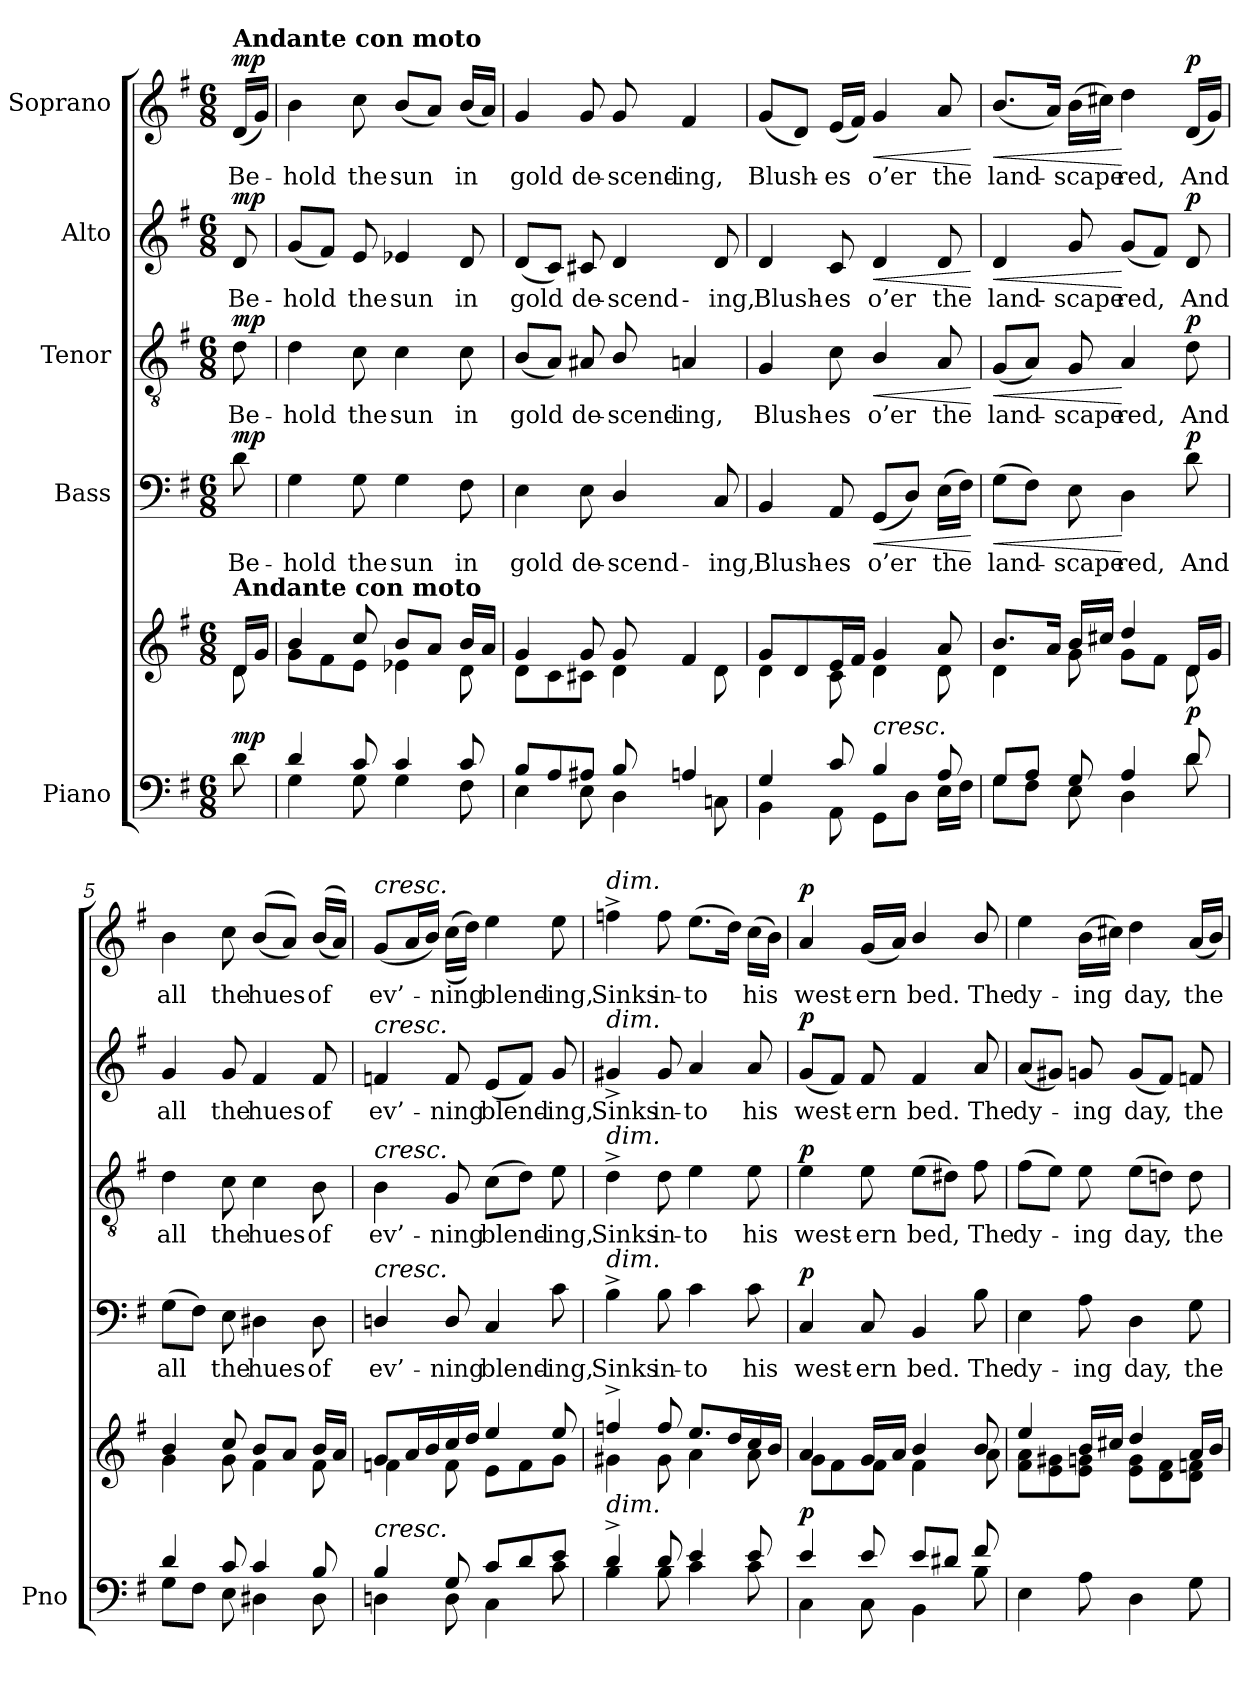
**kern	**kern	**dynam	**kern	**text	**dynam	**kern	**text	**dynam	**kern	**text	**dynam	**kern	**text	**dynam
*part5	*part5	*part5	*part4	*part4	*part4	*part3	*part3	*part3	*part2	*part2	*part2	*part1	*part1	*part1
*staff6	*staff5	*staff5/6	*staff4	*staff4	*staff4	*staff3	*staff3	*staff3	*staff2	*staff2	*staff2	*staff1	*staff1	*staff1
*I"Piano	*	*	*I"Bass	*	*	*I"Tenor	*	*	*I"Alto	*	*	*I"Soprano	*	*
*I'Pno	*	*	*	*	*	*	*	*	*	*	*	*	*	*
*clefF4	*clefG2	*	*clefF4	*	*	*clefGv2	*	*	*clefG2	*	*	*clefG2	*	*
*k[f#]	*k[f#]	*	*k[f#]	*	*	*k[f#]	*	*	*k[f#]	*	*	*k[f#]	*	*
*M6/8	*M6/8	*	*M6/8	*	*	*M6/8	*	*	*M6/8	*	*	*M6/8	*	*
*MM60	*MM60	*	*MM60	*	*	*MM60	*	*	*MM60	*	*	*MM60	*	*
=	=	=	=	=	=	=	=	=	=	=	=	=	=	=
*	*^	*	*	*	*	*	*	*	*	*	*	*	*	*
!	!	!	!	!	!	!	!	!	!	!	!	!	!LO:TX:a:B:t=Andante con moto	!	!
!	!LO:TX:a:B:t=Andante con moto	!	!	!	!	!	!	!	!	!	!	!	!	!	!
!	!	!	!LO:DY:a=2	!	!	!LO:DY:a	!	!	!LO:DY:a	!	!	!LO:DY:a	!	!	!LO:DY:a
8d\	16d/LL	8d\	mp	8d\	Be-	mp	8d\	Be-	mp	8d/	Be-	mp	(16d/LL	Be-	mp
.	16g/JJ	.	.	.	.	.	.	.	.	.	.	.	16g/JJ)	.	.
=1	=1	=1	=1	=1	=1	=1	=1	=1	=1	=1	=1	=1	=1	=1	=1
*^	*	*	*	*	*	*	*	*	*	*	*	*	*	*	*
4d/	4G\	4b/	8g\L	.	4G\	-hold	.	4d\	-hold	.	(8g/L	-hold	.	4b\	-hold	.
.	.	.	8f#\	.	.	.	.	.	.	.	8f#/J)	.	.	.	.	.
8c/	8G\	8cc/	8e\J	.	8G\	the	.	8c\	the	.	8e/	the	.	8cc\	the	.
4c/	4G\	8b/L	4e-X\	.	4G\	sun	.	4c\	sun	.	4e-X/	sun	.	(8b/L	sun	.
.	.	8a/J	.	.	.	.	.	.	.	.	.	.	.	8a/J)	.	.
8c/	8F#\	16b/LL	8d\	.	8F#\	in	.	8c\	in	.	8d/	in	.	(16b/LL	in	.
.	.	16a/JJ	.	.	.	.	.	.	.	.	.	.	.	16a/JJ)	.	.
=2	=2	=2	=2	=2	=2	=2	=2	=2	=2	=2	=2	=2	=2	=2	=2	=2
8B/L	4E\	4g/	8d\L	.	4E\	gold	.	(8B/L	gold	.	(8d/L	gold	.	4g/	gold	.
8A/	.	.	8c\	.	.	.	.	8A/J)	.	.	8c/J)	.	.	.	.	.
8A#X/J	8E\	8g/	8c#X\J	.	8E\	de-	.	8A#X/	de-	.	8c#X/	de-	.	8g/	de-	.
8B/	4D\	8g/	4d\	.	4D/	-scend-	.	8B/	-scend-	.	4d/	-scend-	.	8g/	-scend-	.
4An/	.	4f#/	.	.	.	.	.	4An/	-ing,	.	.	.	.	4f#/	-ing,	.
.	8Cn\	.	8d\	.	8C/	-ing,	.	.	.	.	8d/	-ing,	.	.	.	.
=3	=3	=3	=3	=3	=3	=3	=3	=3	=3	=3	=3	=3	=3	=3	=3	=3
4G/	4BB\	8g/L	4d\	.	4BB/	Blush-	.	4G/	Blush-	.	4d/	Blush-	.	(8g/L	Blush-	.
.	.	8d/	.	.	.	.	.	.	.	.	.	.	.	8d/J)	.	.
8c/	8AA\	16e/L	8c\	.	8AA/	-es	.	8c\	-es	.	8c/	-es	.	(16e/LL	-es	.
.	.	16f#/JJ	.	.	.	.	.	.	.	.	.	.	.	16f#/JJ)	.	.
!LO:TX:a:i:t=cresc.	!	!	!	!	!	!	!	!	!	!	!	!	!	!	!	!
!	!	!	!	!	!	!	!LO:HP:b	!	!	!LO:HP:b	!	!	!LO:HP:b	!	!	!LO:HP:b
4B/	8GG\L	4g/	4d\	.	(8GG/L	o’er	<	4B/	o’er	<	4d/	o’er	<	4g/	o’er	<
.	8D\J	.	.	.	8D/J)	.	.	.	.	.	.	.	.	.	.	.
8A/	16E\LL	8a/	8d\	.	(16E\LL	the	.	8A/	the	.	8d/	the	.	8a/	the	.
.	16F#\JJ	.	.	.	16F#\JJ)	.	.	.	.	.	.	.	.	.	.	.
*v	*v	*	*	*	*	*	*	*	*	*	*	*	*	*	*	*
*	*v	*v	*	*	*	*	*	*	*	*	*	*	*	*	*
.	.	.	.	.	[	.	.	[	.	.	[	.	.	[
=4	=4	=4	=4	=4	=4	=4	=4	=4	=4	=4	=4	=4	=4	=4
*^	*^	*	*	*	*	*	*	*	*	*	*	*	*	*
!	!	!	!	!	!	!	!LO:HP:b	!	!	!LO:HP:b	!	!	!LO:HP:b	!	!	!LO:HP:b
8G/L	8G\L	8.b/L	4d\	.	(8G\L	land-	<	(8G/L	land-	<	4d/	land-	<	(8.b/L	land-	<
8A/J	8F#\J	.	.	.	8F#\J)	.	.	8A/J)	.	.	.	.	.	.	.	.
.	.	16a/Jk	.	.	.	.	.	.	.	.	.	.	.	16a/Jk)	.	.
8G/	8E\	16b/LL	8g\	.	8E\	-scape	.	8G/	-scape	.	8g/	-scape	.	(16b\LL	-scape	.
.	.	16cc#X/JJ	.	.	.	.	.	.	.	.	.	.	.	16cc#X\JJ)	.	.
4A/	4D\	4dd/	8g\L	.	4D\	red,	[	4A/	red,	[	(8g/L	red,	[	4dd\	red,	[
.	.	.	8f#\J	.	.	.	.	.	.	.	8f#/J)	.	.	.	.	.
!	!	!	!	!LO:DY:a=2	!	!	!LO:DY:a	!	!	!LO:DY:a	!	!	!LO:DY:a	!	!	!LO:DY:a
8d/	8d\	16d/LL	8d\	p	8d\	And	p	8d\	And	p	8d/	And	p	(16d/LL	And	p
.	.	16g/JJ	.	.	.	.	.	.	.	.	.	.	.	16g/JJ)	.	.
=5	=5	=5	=5	=5	=5	=5	=5	=5	=5	=5	=5	=5	=5	=5	=5	=5
4d/	8G\L	4b/	4g\	.	(8G\L	all	.	4d\	all	.	4g/	all	.	4b\	all	.
.	8F#\J	.	.	.	8F#\J)	.	.	.	.	.	.	.	.	.	.	.
8c/	8E\	8cc/	8g\	.	8E\	the	.	8c\	the	.	8g/	the	.	8cc\	the	.
4c/	4D#X\	8b/L	4f#\	.	4D#X\	hues	.	4c\	hues	.	4f#/	hues	.	((8b/L	hues	.
.	.	8a/J	.	.	.	.	.	.	.	.	.	.	.	8a/J))	.	.
8B/	8D#\	16b/LL	8f#\	.	8D#\	of	.	8B\	of	.	8f#/	of	.	((16b/LL	of	.
.	.	16a/JJ	.	.	.	.	.	.	.	.	.	.	.	16a/JJ))	.	.
=6	=6	=6	=6	=6	=6	=6	=6	=6	=6	=6	=6	=6	=6	=6	=6	=6
!	!	!	!	!	!	!	!	!	!	!	!	!	!	!LO:TX:a:i:t=cresc.	!	!
!	!	!	!	!	!	!	!	!	!	!	!LO:TX:a:i:t=cresc.	!	!	!	!	!
!	!	!	!	!	!	!	!	!LO:TX:a:i:t=cresc.	!	!	!	!	!	!	!	!
!	!	!	!	!	!LO:TX:a:i:t=cresc.	!	!	!	!	!	!	!	!	!	!	!
!LO:TX:a:i:t=cresc.	!	!	!	!	!	!	!	!	!	!	!	!	!	!	!	!
4B/	4Dn\	8g/L	4fn\	.	4Dn/	ev’-	.	4B\	ev’-	.	4fn/	ev’-	.	(8g/L	ev’-	.
.	.	16a/L	.	.	.	.	.	.	.	.	.	.	.	16a/L	.	.
.	.	16b/	.	.	.	.	.	.	.	.	.	.	.	16b/JJ)	.	.
8G/	8D\	16cc/	8f\	.	8D/	-ning	.	8G/	-ning	.	8f/	-ning	.	((16cc\LL	-ning	.
.	.	16dd/JJ	.	.	.	.	.	.	.	.	.	.	.	16dd\JJ))	.	.
8c/L	4C\	4ee/	8e\L	.	4C/	blend-	.	(8c\L	blend-	.	(8e/L	blend-	.	4ee\	blend-	.
8d/	.	.	8f\	.	.	.	.	8d\J)	.	.	8f/J)	.	.	.	.	.
8e/J	8c\	8ee/	8g\J	.	8c\	-ing,	.	8e\	-ing,	.	8g/	-ing,	.	8ee\	-ing,	.
=7	=7	=7	=7	=7	=7	=7	=7	=7	=7	=7	=7	=7	=7	=7	=7	=7
!	!	!	!	!	!	!	!	!	!	!	!	!	!	!LO:TX:a:i:t=dim.	!	!
!	!	!	!	!	!	!	!	!	!	!	!LO:TX:a:i:t=dim.	!	!	!	!	!
!	!	!	!	!	!	!	!	!LO:TX:a:i:t=dim.	!	!	!	!	!	!	!	!
!	!	!	!	!	!LO:TX:a:i:t=dim.	!	!	!	!	!	!	!	!	!	!	!
!LO:TX:a:i:t=dim.	!	!	!	!	!	!	!	!	!	!	!	!	!	!	!	!
4d^/	4B\	4ffn^/	4g#X\	.	4B^\	Sinks	.	4d^\	Sinks	.	4g#X^/	Sinks	.	4ffn^\	Sinks	.
8d/	8B\	8ff/	8g#\	.	8B\	in-	.	8d\	in-	.	8g#/	in-	.	8ff\	in-	.
4e/	4c\	8.ee/L	4a\	.	4c\	-to	.	4e\	-to	.	4a/	-to	.	(8.ee\L	-to	.
.	.	16dd/L	.	.	.	.	.	.	.	.	.	.	.	16dd\Jk)	.	.
8e/	8c\	16cc/	8a\	.	8c\	his	.	8e\	his	.	8a/	his	.	(16cc\LL	his	.
.	.	16b/JJ	.	.	.	.	.	.	.	.	.	.	.	16b\JJ)	.	.
=8	=8	=8	=8	=8	=8	=8	=8	=8	=8	=8	=8	=8	=8	=8	=8	=8
!	!	!	!	!LO:DY:a=2	!	!	!LO:DY:a	!	!	!LO:DY:a	!	!	!LO:DY:a	!	!	!LO:DY:a
4e/	4C\	4a/	8g\L	p	4C/	west-	p	4e\	west-	p	(8g/L	west-	p	4a/	west-	p
.	.	.	8f#\	.	.	.	.	.	.	.	8f#/J)	.	.	.	.	.
8e/	8C\	16g/LL	8f#\J	.	8C/	-ern	.	8e\	-ern	.	8f#/	-ern	.	(16g/LL	-ern	.
.	.	16a/JJ	.	.	.	.	.	.	.	.	.	.	.	16a/JJ)	.	.
8e/L	4BB\	4b/	4f#\	.	4BB/	bed.	.	(8e\L	bed,	.	4f#/	bed.	.	4b/	bed.	.
8d#X/J	.	.	.	.	.	.	.	8d#X\J)	.	.	.	.	.	.	.	.
8f#/	8B\	8b/	8a\	.	8B\	The	.	8f#\	The	.	8a/	The	.	8b/	The	.
*v	*v	*	*	*	*	*	*	*	*	*	*	*	*	*	*	*
=9	=9	=9	=9	=9	=9	=9	=9	=9	=9	=9	=9	=9	=9	=9	=9
4E\	4ee/	8f#\ 8a\L	.	4E\	dy-	.	(8f#\L	dy-	.	(8a/L	dy-	.	4ee\	dy-	.
.	.	8e\ 8g#X\	.	.	.	.	8e\J)	.	.	8g#X/J)	.	.	.	.	.
8A\	16b/LL	8e\ 8gn\J	.	8A\	-ing	.	8e\	-ing	.	8gn/	-ing	.	(16b\LL	-ing	.
.	16cc#X/JJ	.	.	.	.	.	.	.	.	.	.	.	16cc#X\JJ)	.	.
4D\	4dd/	8e\ 8g\L	.	4D\	day,	.	(8e\L	day,	.	(8g/L	day,	.	4dd\	day,	.
.	.	8d\ 8f#\	.	.	.	.	8dn\J)	.	.	8f#/J)	.	.	.	.	.
8G\	16a/LL	8d\ 8fn\J	.	8G\	the	.	8d\	the	.	8fn/	the	.	(16a/LL	the	.
.	16b/JJ	.	.	.	.	.	.	.	.	.	.	.	16b/JJ)	.	.
*	*v	*v	*	*	*	*	*	*	*	*	*	*	*	*	*
=	=	=	=	=	=	=	=	=	=	=	=	=	=	=
*-	*-	*-	*-	*-	*-	*-	*-	*-	*-	*-	*-	*-	*-	*-
